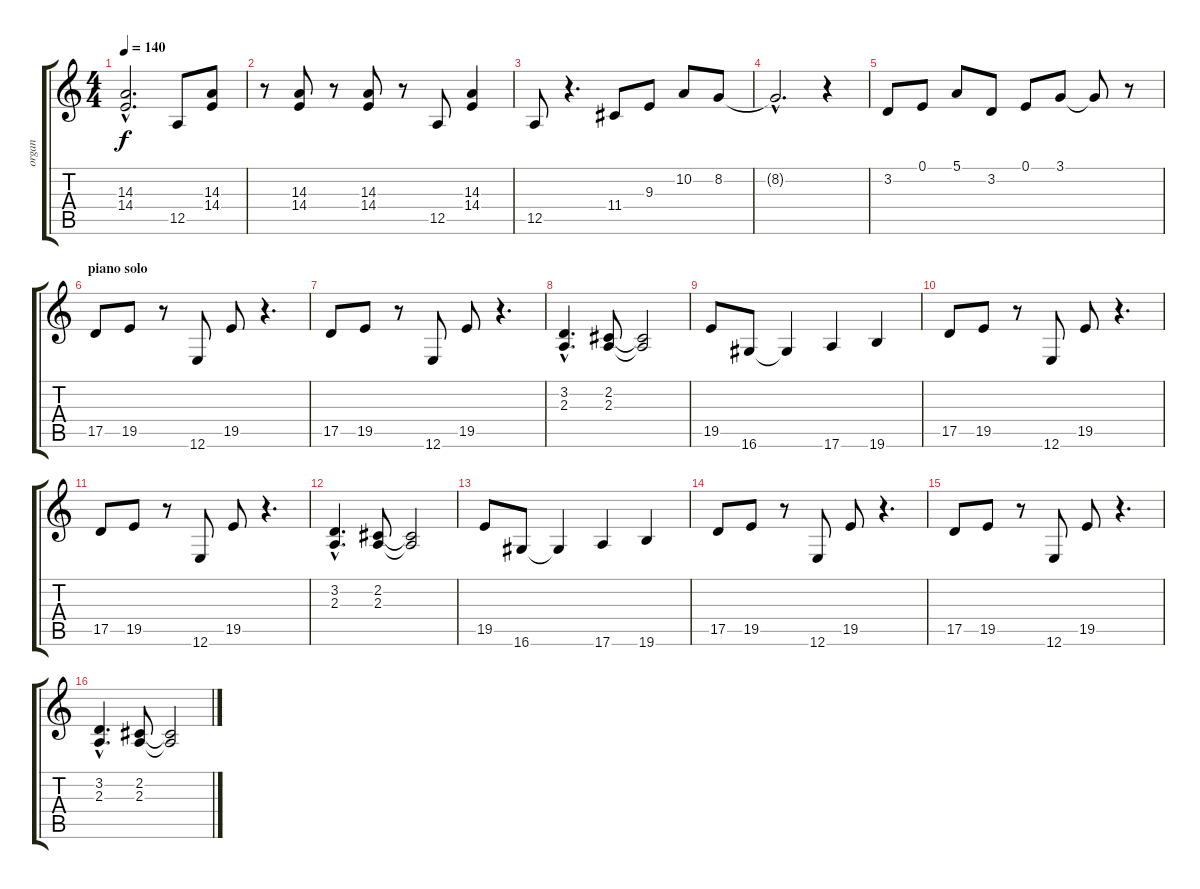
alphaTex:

\track ("organ" "organ") {instrument rockorgan}
\staff {score tabs}
\tuning (E4 B3 G3 D3 A2 E2) {hide}
\ts (4 4)
\tempo 140
\clef g2
\ks c
(14.3{hac} 14.4{hac}).2{d dy f} 12.5.8 (14.3 14.4).8 |
r.8 (14.3 14.4).8 r.8 (14.3 14.4).8 r.8 12.5.8 (14.3 14.4).4 |
12.5.8 r.4{d} 11.4.8 9.3.8 10.2.8 8.2.8 |
8.2{hac t}.2{d} r.4 |
3.2.8 0.1.8 5.1.8 3.2.8 0.1.8 3.1.8 3.1{t}.8 r.8 |
\section ("" "piano solo")
17.5.8 19.5.8 r.8 12.6.8 19.5.8 r.4{d} |
17.5.8 19.5.8 r.8 12.6.8 19.5.8 r.4{d} |
(3.2{hac} 2.3{hac}).4{d} (2.2 2.3).8 (2.2{t} 2.3{t}).2 |
19.5.8 16.6.8 16.6{t}.4 17.6.4 19.6.4 |
17.5.8 19.5.8 r.8 12.6.8 19.5.8 r.4{d} |
17.5.8 19.5.8 r.8 12.6.8 19.5.8 r.4{d} |
(3.2{hac} 2.3{hac}).4{d} (2.2 2.3).8 (2.2{t} 2.3{t}).2 |
19.5.8 16.6.8 16.6{t}.4 17.6.4 19.6.4 |
17.5.8 19.5.8 r.8 12.6.8 19.5.8 r.4{d} |
17.5.8 19.5.8 r.8 12.6.8 19.5.8 r.4{d} |
(3.2{hac} 2.3{hac}).4{d} (2.2 2.3).8 (2.2{t} 2.3{t}).2
